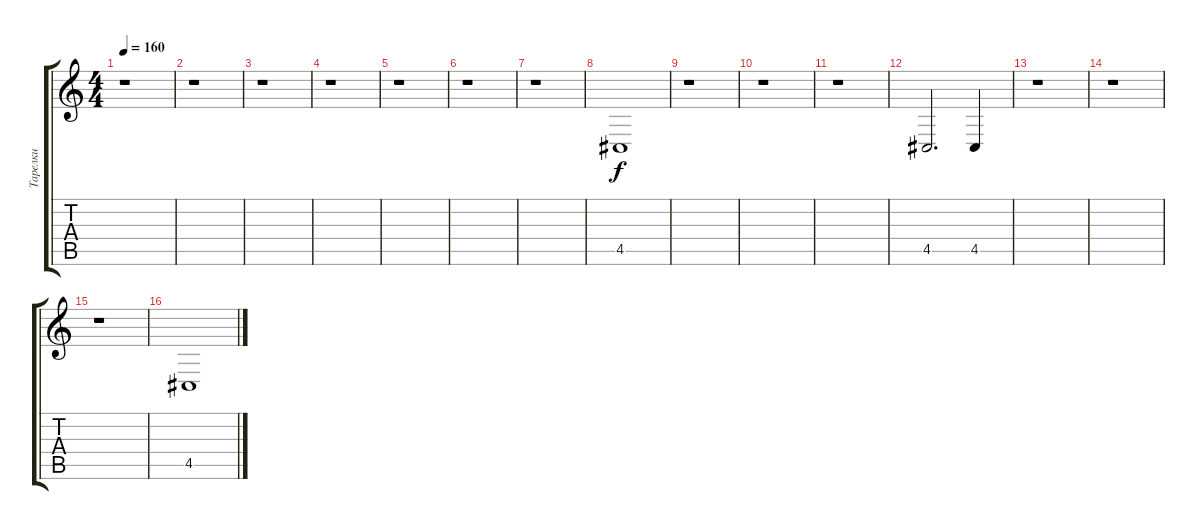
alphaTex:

\track ("Тарелки" "Тарелки") {instrument acousticgrandpiano}
\staff {score tabs}
\tuning (E4 B3 G3 D3 A2 E2) {hide}
\ts (4 4)
\tempo 160
\clef g2
\ks c
r.1{dy f} |
r.1 |
r.1 |
r.1 |
r.1 |
r.1 |
r.1 |
4.5.1 |
r.1 |
r.1 |
r.1 |
4.5.2{d} 4.5.4 |
r.1 |
r.1 |
r.1 |
4.5.1
